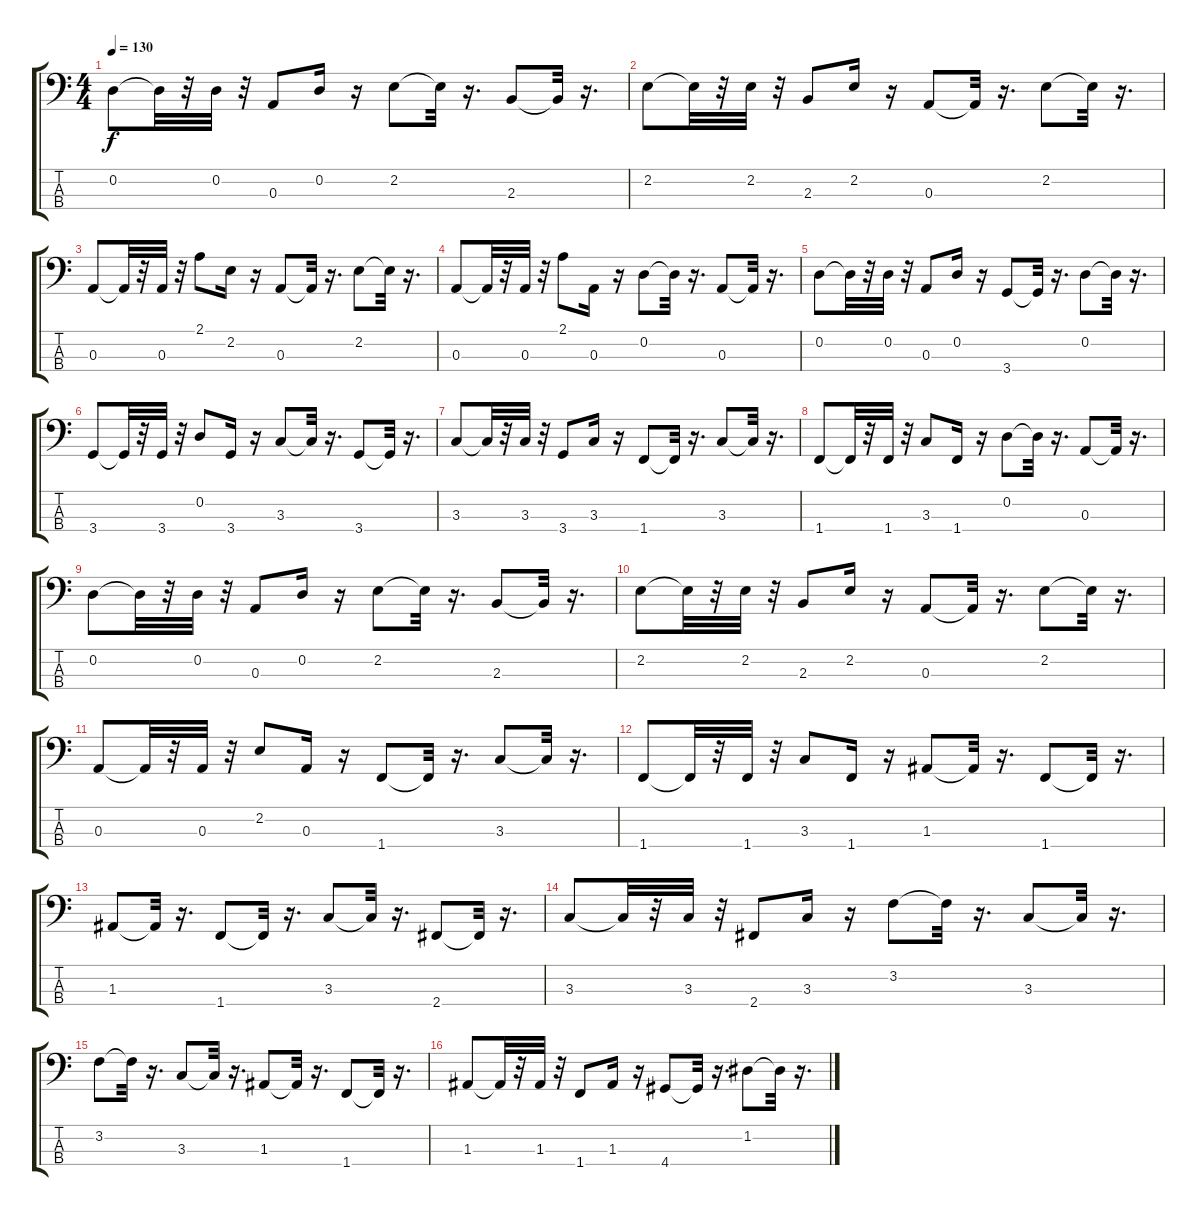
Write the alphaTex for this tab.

\track "" {instrument electricbassfinger}
\staff {score tabs}
\tuning (G2 D2 A1 E1) {hide}
\ts (4 4)
\tempo 130
\clef f4
\ks c
0.2.8{dy f} 0.2{t}.32 r.32 0.2.32 r.32 0.3.8 0.2.16 r.16 2.2.8 2.2{t}.32 r.16{d} 2.3.8 2.3{t}.32 r.16{d} |
2.2.8 2.2{t}.32 r.32 2.2.32 r.32 2.3.8 2.2.16 r.16 0.3.8 0.3{t}.32 r.16{d} 2.2.8 2.2{t}.32 r.16{d} |
0.3.8 0.3{t}.32 r.32 0.3.32 r.32 2.1.8 2.2.16 r.16 0.3.8 0.3{t}.32 r.16{d} 2.2.8 2.2{t}.32 r.16{d} |
0.3.8 0.3{t}.32 r.32 0.3.32 r.32 2.1.8 0.3.16 r.16 0.2.8 0.2{t}.32 r.16{d} 0.3.8 0.3{t}.32 r.16{d} |
0.2.8 0.2{t}.32 r.32 0.2.32 r.32 0.3.8 0.2.16 r.16 3.4.8 3.4{t}.32 r.16{d} 0.2.8 0.2{t}.32 r.16{d} |
3.4.8 3.4{t}.32 r.32 3.4.32 r.32 0.2.8 3.4.16 r.16 3.3.8 3.3{t}.32 r.16{d} 3.4.8 3.4{t}.32 r.16{d} |
3.3.8 3.3{t}.32 r.32 3.3.32 r.32 3.4.8 3.3.16 r.16 1.4.8 1.4{t}.32 r.16{d} 3.3.8 3.3{t}.32 r.16{d} |
1.4.8 1.4{t}.32 r.32 1.4.32 r.32 3.3.8 1.4.16 r.16 0.2.8 0.2{t}.32 r.16{d} 0.3.8 0.3{t}.32 r.16{d} |
0.2.8 0.2{t}.32 r.32 0.2.32 r.32 0.3.8 0.2.16 r.16 2.2.8 2.2{t}.32 r.16{d} 2.3.8 2.3{t}.32 r.16{d} |
2.2.8 2.2{t}.32 r.32 2.2.32 r.32 2.3.8 2.2.16 r.16 0.3.8 0.3{t}.32 r.16{d} 2.2.8 2.2{t}.32 r.16{d} |
0.3.8 0.3{t}.32 r.32 0.3.32 r.32 2.2.8 0.3.16 r.16 1.4.8 1.4{t}.32 r.16{d} 3.3.8 3.3{t}.32 r.16{d} |
1.4.8 1.4{t}.32 r.32 1.4.32 r.32 3.3.8 1.4.16 r.16 1.3.8 1.3{t}.32 r.16{d} 1.4.8 1.4{t}.32 r.16{d} |
1.3.8 1.3{t}.32 r.16{d} 1.4.8 1.4{t}.32 r.16{d} 3.3.8 3.3{t}.32 r.16{d} 2.4.8 2.4{t}.32 r.16{d} |
3.3.8 3.3{t}.32 r.32 3.3.32 r.32 2.4.8 3.3.16 r.16 3.2.8 3.2{t}.32 r.16{d} 3.3.8 3.3{t}.32 r.16{d} |
3.2.8 3.2{t}.32 r.16{d} 3.3.8 3.3{t}.32 r.16{d} 1.3.8 1.3{t}.32 r.16{d} 1.4.8 1.4{t}.32 r.16{d} |
1.3.8 1.3{t}.32 r.32 1.3.32 r.32 1.4.8 1.3.16 r.16 4.4.8 4.4{t}.32 r.16{d} 1.2.8 1.2{t}.32 r.16{d}
